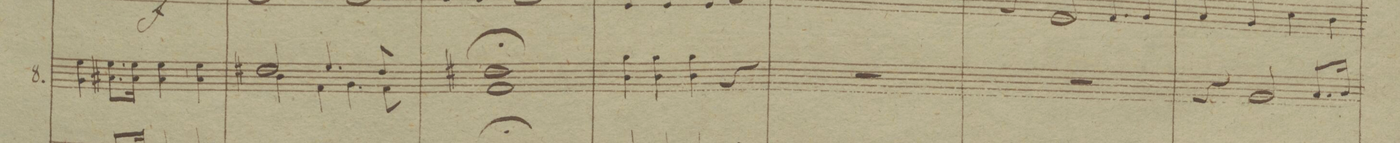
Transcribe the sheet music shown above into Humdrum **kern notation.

**kern	**dynam
*I"Clarinetti in B.	*
*clefG2	*
*k[b-]	*
*met(c|)	*
*M2/2	*
4dd 4f\	.
8.ddL 8.g#X\	.
16ddJk 16g#\	.
4dd 4g#\	.
4dd 4g#\	.
=71	=71
*^	*
2cc#X/	4a\	.
.	4e\	.
4.dd/	4.f\	.
8cc#/	8e\	.
=72	=72	=72
1cc#X;	1e	.
*v	*v	*
=73	=73
4ff 4a\	.
4ff 4a\	.
4ff 4a\	.
4r	.
=74	=74
1r	.
=75	=75
1r	.
=76	=76
4r	.
2f/	.
8.g/L	.
16a/Jk	.
=77	=77
*-	*-
